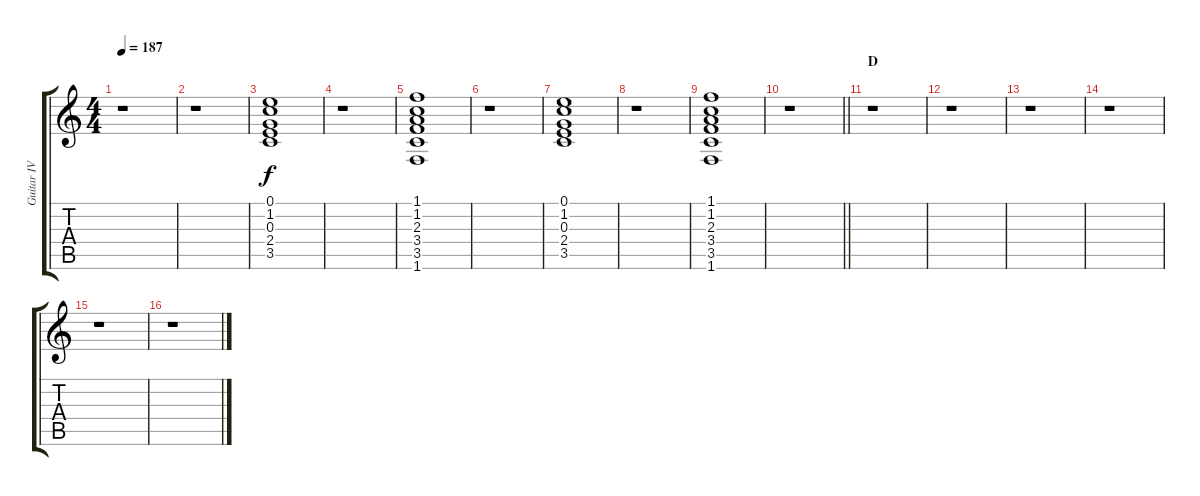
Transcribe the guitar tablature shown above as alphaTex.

\track ("Guitar IV" "Guitar IV") {instrument acousticguitarsteel}
\staff {score tabs}
\tuning (E4 B3 G3 D3 A2 E2) {hide}
\ts (4 4)
\tempo 187
\clef g2
\ks c
r.1{dy f} |
r.1 |
(0.1 1.2 0.3 2.4 3.5).1 |
r.1 |
(1.1 1.2 2.3 3.4 3.5 1.6).1 |
r.1 |
(0.1 1.2 0.3 2.4 3.5).1 |
r.1 |
(1.1 1.2 2.3 3.4 3.5 1.6).1 |
\barLineRight lightlight
r.1 |
\section ("" "D")
r.1 |
r.1 |
r.1 |
r.1 |
r.1 |
r.1
